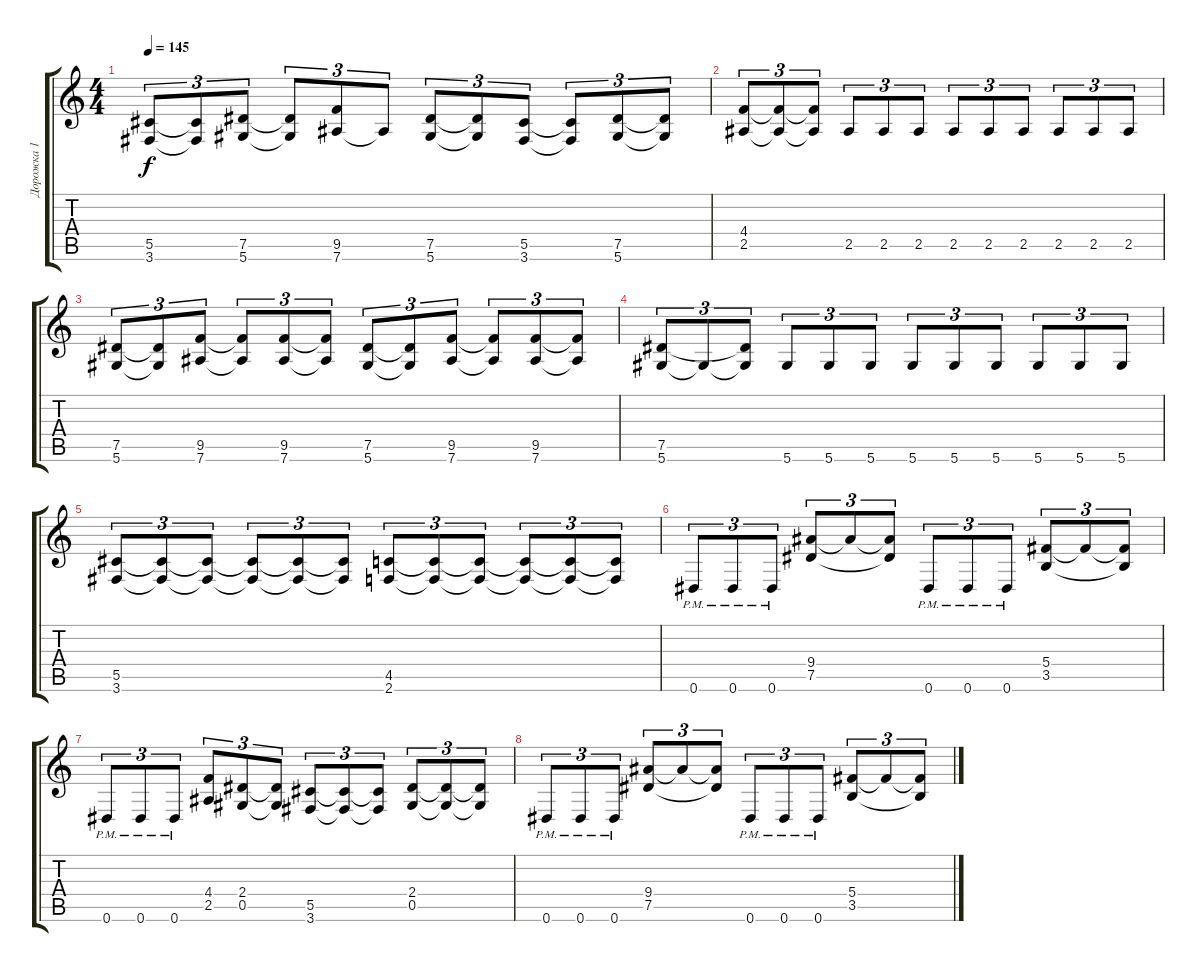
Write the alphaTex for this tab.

\track ("Дорожка 1" "Дорожка 1") {instrument distortionguitar}
\staff {score tabs}
\tuning (Eb4 Bb3 Gb3 Db3 Ab2 Eb2) {hide}
\ts (4 4)
\tempo 145
\clef g2
\ks c
(5.5 3.6).8{tu (3 2) dy f} (5.5{t} 3.6{t}).8{tu (3 2)} (7.5 5.6).8{tu (3 2)} (7.5{t} 5.6{t}).8{tu (3 2)} (9.5 7.6).8{tu (3 2)} 7.6{t}.8{tu (3 2)} (7.5 5.6).8{tu (3 2)} (7.5{t} 5.6{t}).8{tu (3 2)} (5.5 3.6).8{tu (3 2)} (5.5{t} 3.6{t}).8{tu (3 2)} (7.5 5.6).8{tu (3 2)} (7.5{t} 5.6{t}).8{tu (3 2)} |
(4.4 2.5).8{tu (3 2)} (4.4{t} 2.5{t}).8{tu (3 2)} (4.4{t} 2.5{t}).8{tu (3 2)} 2.5.8{tu (3 2)} 2.5.8{tu (3 2)} 2.5.8{tu (3 2)} 2.5.8{tu (3 2)} 2.5.8{tu (3 2)} 2.5.8{tu (3 2)} 2.5.8{tu (3 2)} 2.5.8{tu (3 2)} 2.5.8{tu (3 2)} |
(7.5 5.6).8{tu (3 2)} (7.5{t} 5.6{t}).8{tu (3 2)} (9.5 7.6).8{tu (3 2)} (9.5{t} 7.6{t}).8{tu (3 2)} (9.5 7.6).8{tu (3 2)} (9.5{t} 7.6{t}).8{tu (3 2)} (7.5 5.6).8{tu (3 2)} (7.5{t} 5.6{t}).8{tu (3 2)} (9.5 7.6).8{tu (3 2)} (9.5{t} 7.6{t}).8{tu (3 2)} (9.5 7.6).8{tu (3 2)} (9.5{t} 7.6{t}).8{tu (3 2)} |
(7.5 5.6).8{tu (3 2)} 5.6{t}.8{tu (3 2)} (7.5{t} 5.6{t}).8{tu (3 2)} 5.6.8{tu (3 2)} 5.6.8{tu (3 2)} 5.6.8{tu (3 2)} 5.6.8{tu (3 2)} 5.6.8{tu (3 2)} 5.6.8{tu (3 2)} 5.6.8{tu (3 2)} 5.6.8{tu (3 2)} 5.6.8{tu (3 2)} |
(5.5 3.6).8{tu (3 2)} (5.5{t} 3.6{t}).8{tu (3 2)} (5.5{t} 3.6{t}).8{tu (3 2)} (5.5{t} 3.6{t}).8{tu (3 2)} (5.5{t} 3.6{t}).8{tu (3 2)} (5.5{t} 3.6{t}).8{tu (3 2)} (4.5 2.6).8{tu (3 2)} (4.5{t} 2.6{t}).8{tu (3 2)} (4.5{t} 2.6{t}).8{tu (3 2)} (4.5{t} 2.6{t}).8{tu (3 2)} (4.5{t} 2.6{t}).8{tu (3 2)} (4.5{t} 2.6{t}).8{tu (3 2)} |
0.6{pm}.8{tu (3 2)} 0.6{pm}.8{tu (3 2)} 0.6{pm}.8{tu (3 2)} (9.4 7.5).8{tu (3 2)} 9.4{t}.8{tu (3 2)} (9.4{t} 7.5{t}).8{tu (3 2)} 0.6{pm}.8{tu (3 2)} 0.6{pm}.8{tu (3 2)} 0.6{pm}.8{tu (3 2)} (5.4 3.5).8{tu (3 2)} 5.4{t}.8{tu (3 2)} (5.4{t} 3.5{t}).8{tu (3 2)} |
0.6{pm}.8{tu (3 2)} 0.6{pm}.8{tu (3 2)} 0.6{pm}.8{tu (3 2)} (4.4 2.5).8{tu (3 2)} (2.4 0.5).8{tu (3 2)} (2.4{t} 0.5{t}).8{tu (3 2)} (5.5 3.6).8{tu (3 2)} (5.5{t} 3.6{t}).8{tu (3 2)} (5.5{t} 3.6{t}).8{tu (3 2)} (2.4 0.5).8{tu (3 2)} (2.4{t} 0.5{t}).8{tu (3 2)} (2.4{t} 0.5{t}).8{tu (3 2)} |
0.6{pm}.8{tu (3 2)} 0.6{pm}.8{tu (3 2)} 0.6{pm}.8{tu (3 2)} (9.4 7.5).8{tu (3 2)} 9.4{t}.8{tu (3 2)} (9.4{t} 7.5{t}).8{tu (3 2)} 0.6{pm}.8{tu (3 2)} 0.6{pm}.8{tu (3 2)} 0.6{pm}.8{tu (3 2)} (5.4 3.5).8{tu (3 2)} 5.4{t}.8{tu (3 2)} (5.4{t} 3.5{t}).8{tu (3 2)}
